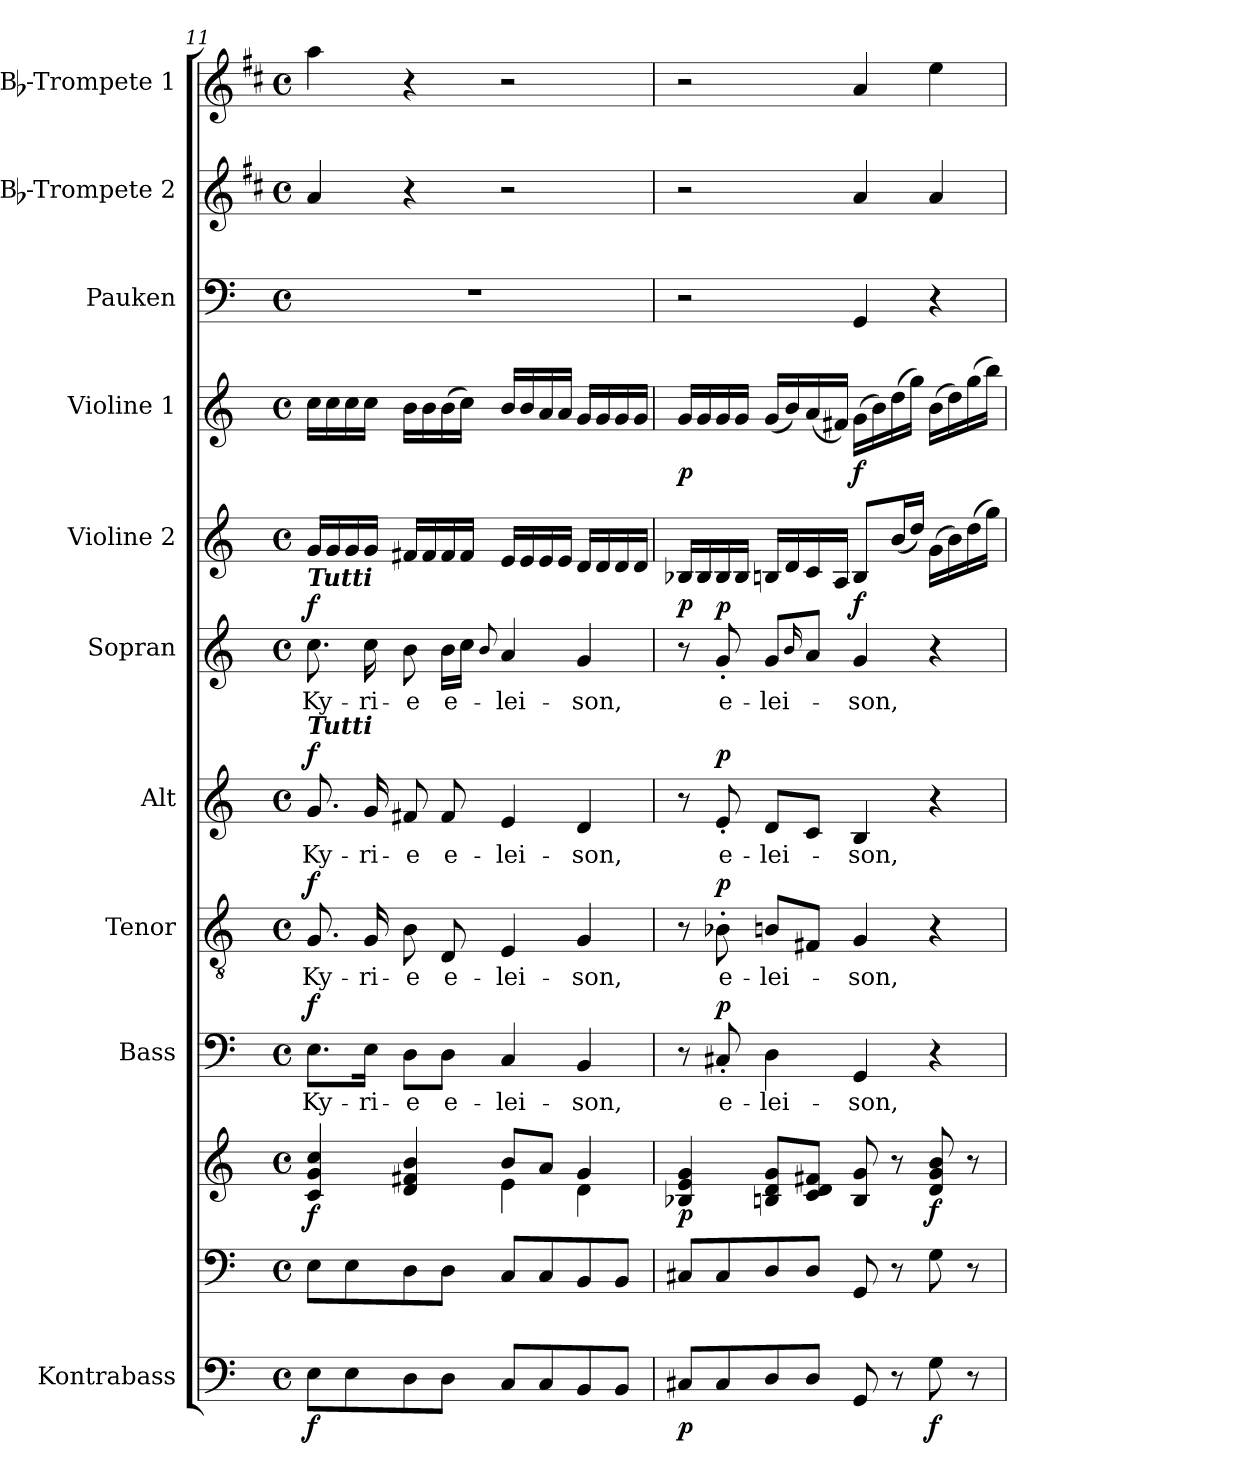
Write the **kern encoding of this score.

**kern	**dynam	**kern	**kern	**dynam	**kern	**text	**dynam	**kern	**text	**dynam	**kern	**text	**dynam	**kern	**text	**dynam	**kern	**dynam	**kern	**dynam	**kern	**kern	**kern
*part11	*part11	*part10	*part10	*part10	*part9	*part9	*part9	*part8	*part8	*part8	*part7	*part7	*part7	*part6	*part6	*part6	*part5	*part5	*part4	*part4	*part3	*part2	*part1
*staff12	*staff12	*staff11	*staff10	*staff10/11	*staff9	*staff9	*staff9	*staff8	*staff8	*staff8	*staff7	*staff7	*staff7	*staff6	*staff6	*staff6	*staff5	*staff5	*staff4	*staff4	*staff3	*staff2	*staff1
*I"Kontrabass	*	*	*	*	*I"Bass	*	*	*I"Tenor	*	*	*I"Alt	*	*	*I"Sopran	*	*	*I"Violine 2	*	*I"Violine 1	*	*I"Pauken	*I"Bb-Trompete 2	*I"Bb-Trompete 1
*I'Kb.	*	*	*	*	*I'B.	*	*	*I'T.	*	*	*I'A.	*	*	*I'S.	*	*	*I'Vl. 2	*	*I'Vl. 1	*	*I'Pk.	*I'Bb Trp. 2	*I'Bb Trp. 1
*clefF4	*	*clefF4	*clefG2	*	*clefF4	*	*	*clefGv2	*	*	*clefG2	*	*	*clefG2	*	*	*clefG2	*	*clefG2	*	*clefF4	*clefG2	*clefG2
*ITrd7c12	*	*	*	*	*	*	*	*	*	*	*	*	*	*	*	*	*	*	*	*	*	*ITrd1c2	*ITrd1c2
*k[]	*	*k[]	*k[]	*	*k[]	*	*	*k[]	*	*	*k[]	*	*	*k[]	*	*	*k[]	*	*k[]	*	*k[]	*k[]	*k[]
*C:	*	*C:	*C:	*	*C:	*	*	*C:	*	*	*C:	*	*	*C:	*	*	*C:	*	*C:	*	*C:	*C:	*C:
*M4/4	*	*M4/4	*M4/4	*	*M4/4	*	*	*M4/4	*	*	*M4/4	*	*	*M4/4	*	*	*M4/4	*	*M4/4	*	*M4/4	*M4/4	*M4/4
*met(c)	*	*met(c)	*met(c)	*	*met(c)	*	*	*met(c)	*	*	*met(c)	*	*	*met(c)	*	*	*met(c)	*	*met(c)	*	*met(c)	*met(c)	*met(c)
=11	=11	=11	=11	=11	=11	=11	=11	=11	=11	=11	=11	=11	=11	=11	=11	=11	=11	=11	=11	=11	=11	=11	=11
*	*	*	*^	*	*	*	*	*	*	*	*	*	*	*	*	*	*	*	*	*	*	*	*
!	!	!	!	!	!	!	!	!	!	!	!	!	!	!	!LO:TX:a:Bi:t=Tutti	!	!	!	!	!	!	!	!	!
!	!	!	!	!	!	!	!	!	!	!	!	!LO:TX:a:Bi:t=Tutti	!	!	!	!	!	!	!	!	!	!	!	!
!	!LO:DY:b	!	!	!	!LO:DY:b	!	!LO:LY:b	!LO:DY:a	!	!LO:LY:b	!LO:DY:a	!	!LO:LY:b	!LO:DY:a	!	!LO:LY:b	!LO:DY:a	!	!	!	!	!	!	!
8EE\L	f	8E\L	4c/ 4g/ 4cc/	2ryy	f	8.E\L	Ky-	f	8.G/	Ky-	f	8.g/	Ky-	f	8.cc\	Ky-	f	16g/LL	.	16cc\LL	.	1r	4g/	4gg\
.	.	.	.	.	.	.	.	.	.	.	.	.	.	.	.	.	.	16g/	.	16cc\	.	.	.	.
8EE\	.	8E\	.	.	.	.	.	.	.	.	.	.	.	.	.	.	.	16g/	.	16cc\	.	.	.	.
!	!	!	!	!	!	!	!LO:LY:b	!	!	!LO:LY:b	!	!	!LO:LY:b	!	!	!LO:LY:b	!	!	!	!	!	!	!	!
.	.	.	.	.	.	16E\Jk	-ri-	.	16G/	-ri-	.	16g/	-ri-	.	16cc\	-ri-	.	16g/JJ	.	16cc\JJ	.	.	.	.
!	!	!	!	!	!	!	!LO:LY:b	!	!	!LO:LY:b	!	!	!LO:LY:b	!	!	!LO:LY:b	!	!	!	!	!	!	!	!
8DD\	.	8D\	4d/ 4f#X/ 4b/	.	.	8D\L	-e	.	8B\	-e	.	8f#X/	-e	.	8b\	-e	.	16f#X/LL	.	16b\LL	.	.	4r	4r
.	.	.	.	.	.	.	.	.	.	.	.	.	.	.	.	.	.	16f#/	.	16b\	.	.	.	.
!	!	!	!	!	!	!	!LO:LY:b	!	!	!LO:LY:b	!	!	!LO:LY:b	!	!	!LO:LY:b	!	!	!	!	!	!	!	!
8DD\J	.	8D\J	.	.	.	8D\J	e-	.	8D/	e-	.	8f#/	e-	.	16b\LL	e-	.	16f#/	.	(>16b\	.	.	.	.
.	.	.	.	.	.	.	.	.	.	.	.	.	.	.	16cc\JJ	.	.	16f#/JJ	.	16cc\JJ)	.	.	.	.
.	.	.	.	.	.	.	.	.	.	.	.	.	.	.	8qqb/	.	.	.	.	.	.	.	.	.
!	!	!	!	!	!	!	!LO:LY:b	!	!	!LO:LY:b	!	!	!LO:LY:b	!	!	!LO:LY:b	!	!	!	!	!	!	!	!
8CC/L	.	8C/L	8b/L	4e\	.	4C/	-lei-	.	4E/	-lei-	.	4e/	-lei-	.	4a/	-lei-	.	16e/LL	.	16b/LL	.	.	2r	2r
.	.	.	.	.	.	.	.	.	.	.	.	.	.	.	.	.	.	16e/	.	16b/	.	.	.	.
8CC/	.	8C/	8a/J	.	.	.	.	.	.	.	.	.	.	.	.	.	.	16e/	.	16a/	.	.	.	.
.	.	.	.	.	.	.	.	.	.	.	.	.	.	.	.	.	.	16e/JJ	.	16a/JJ	.	.	.	.
!	!	!	!	!	!	!	!LO:LY:b	!	!	!LO:LY:b	!	!	!LO:LY:b	!	!	!LO:LY:b	!	!	!	!	!	!	!	!
8BBB/	.	8BB/	4g/	4d\	.	4BB/	-son,	.	4G/	-son,	.	4d/	-son,	.	4g/	-son,	.	16d/LL	.	16g/LL	.	.	.	.
.	.	.	.	.	.	.	.	.	.	.	.	.	.	.	.	.	.	16d/	.	16g/	.	.	.	.
8BBB/J	.	8BB/J	.	.	.	.	.	.	.	.	.	.	.	.	.	.	.	16d/	.	16g/	.	.	.	.
.	.	.	.	.	.	.	.	.	.	.	.	.	.	.	.	.	.	16d/JJ	.	16g/JJ	.	.	.	.
*	*	*	*v	*v	*	*	*	*	*	*	*	*	*	*	*	*	*	*	*	*	*	*	*	*
=12	=12	=12	=12	=12	=12	=12	=12	=12	=12	=12	=12	=12	=12	=12	=12	=12	=12	=12	=12	=12	=12	=12	=12
!	!LO:DY:b	!	!	!LO:DY:b	!	!	!	!	!	!	!	!	!	!	!	!	!	!LO:DY:b	!	!LO:DY:b	!	!	!
8CC#X/L	p	8C#X/L	4B-X/ 4e/ 4g/	p	8r	.	.	8r	.	.	8r	.	.	8r	.	.	16B-X/LL	p	16g/LL	p	2r	2r	2r
.	.	.	.	.	.	.	.	.	.	.	.	.	.	.	.	.	16B-/	.	16g/	.	.	.	.
!	!	!	!	!	!	!LO:LY:b	!LO:DY:a	!	!LO:LY:b	!LO:DY:a	!	!LO:LY:b	!LO:DY:a	!	!LO:LY:b	!LO:DY:a	!	!	!	!	!	!	!
8CC#/	.	8C#/	.	.	8C#X'</	e-	p	8B-X'>\	e-	p	8e'</	e-	p	8g'</	e-	p	16B-/	.	16g/	.	.	.	.
.	.	.	.	.	.	.	.	.	.	.	.	.	.	.	.	.	16B-/JJ	.	16g/JJ	.	.	.	.
!	!	!	!	!	!	!LO:LY:b	!	!	!LO:LY:b	!	!	!LO:LY:b	!	!	!LO:LY:b	!	!	!	!	!	!	!	!
8DD/	.	8D/	8Bn/ 8d/ 8g/L	.	4D\	-lei-	.	8Bn/L	-lei-	.	8d/L	-lei-	.	8g/L	-lei-	.	16Bn/LL	.	(<16g/LL	.	.	.	.
.	.	.	.	.	.	.	.	.	.	.	.	.	.	.	.	.	16d/	.	16b/)	.	.	.	.
.	.	.	.	.	.	.	.	.	.	.	.	.	.	16qqb/	.	.	.	.	.	.	.	.	.
8DD/J	.	8D/J	8c/ 8d/ 8f#X/J	.	.	.	.	8F#X/J	.	.	8c/J	.	.	8a/J	.	.	16c/	.	(<16a/	.	.	.	.
.	.	.	.	.	.	.	.	.	.	.	.	.	.	.	.	.	16A/JJ	.	16f#X/JJ)	.	.	.	.
!	!	!	!	!	!	!LO:LY:b	!	!	!LO:LY:b	!	!	!LO:LY:b	!	!	!LO:LY:b	!	!	!LO:DY:b	!	!LO:DY:b	!	!	!
8GGG/	.	8GG/	8B/ 8g/	.	4GG/	-son,	.	4G/	-son,	.	4B/	-son,	.	4g/	-son,	.	8B/L	f	(>16g\LL	f	4GG/	4g/	4g/
.	.	.	.	.	.	.	.	.	.	.	.	.	.	.	.	.	.	.	16b\)	.	.	.	.
8r	.	8r	8r	.	.	.	.	.	.	.	.	.	.	.	.	.	(<16b/L	.	(>16dd\	.	.	.	.
.	.	.	.	.	.	.	.	.	.	.	.	.	.	.	.	.	16dd/JJ)	.	16gg\JJ)	.	.	.	.
!	!LO:DY:b	!	!	!LO:DY:b	!	!	!	!	!	!	!	!	!	!	!	!	!	!	!	!	!	!	!
8GG\	f	8G\	8d/ 8g/ 8b/	f	4r	.	.	4r	.	.	4r	.	.	4r	.	.	(>16g\LL	.	(>16b\LL	.	4r	4g/	4dd\
.	.	.	.	.	.	.	.	.	.	.	.	.	.	.	.	.	16b\)	.	16dd\)	.	.	.	.
8r	.	8r	8r	.	.	.	.	.	.	.	.	.	.	.	.	.	(>16dd\	.	(>16gg\	.	.	.	.
.	.	.	.	.	.	.	.	.	.	.	.	.	.	.	.	.	16gg\JJ)	.	16bb\JJ)	.	.	.	.
=	=	=	=	=	=	=	=	=	=	=	=	=	=	=	=	=	=	=	=	=	=	=	=
*-	*-	*-	*-	*-	*-	*-	*-	*-	*-	*-	*-	*-	*-	*-	*-	*-	*-	*-	*-	*-	*-	*-	*-
